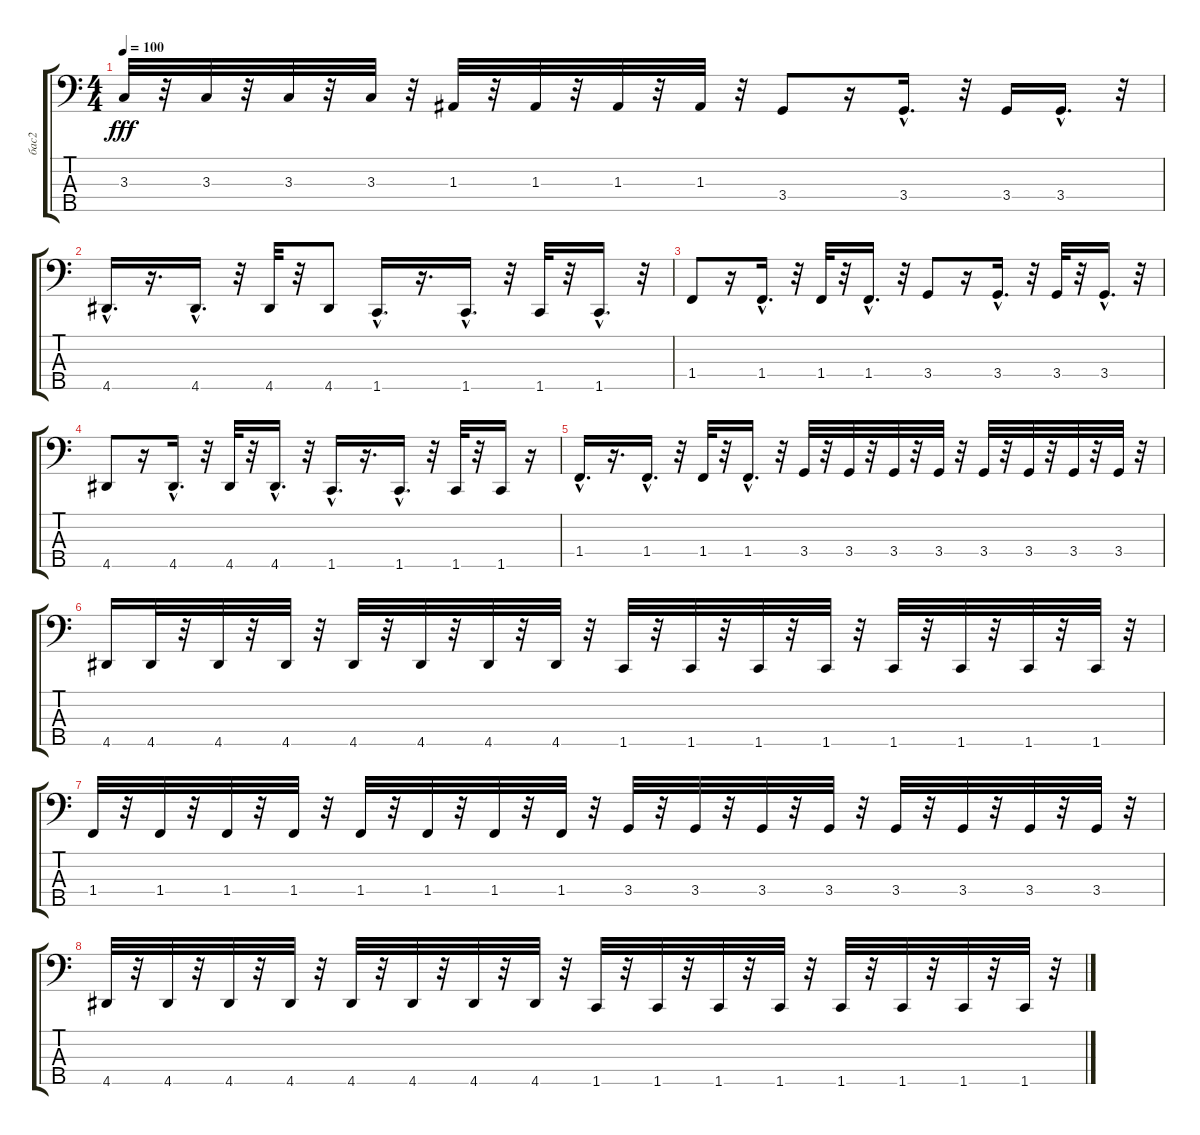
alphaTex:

\track ("бас2" "бас2") {instrument electricbassfinger}
\staff {score tabs}
\tuning (G2 D2 A1 E1 B0) {hide}
\ts (4 4)
\tempo 100
\clef f4
\ks c
3.3.32{dy fff} r.32 3.3.32 r.32 3.3.32 r.32 3.3.32 r.32 1.3.32 r.32 1.3.32 r.32 1.3.32 r.32 1.3.32 r.32 3.4.8 r.16 3.4{hac}.16{d} r.32 3.4.16 3.4{hac}.16{d} r.32 |
4.5{hac}.16{d} r.16{d} 4.5{hac}.16{d} r.32 4.5.32 r.32 4.5.8 1.5{hac}.16{d} r.16{d} 1.5{hac}.16{d} r.32 1.5.32 r.32 1.5{hac}.16{d} r.32 |
1.4.8 r.16 1.4{hac}.16{d} r.32 1.4.32 r.32 1.4{hac}.16{d} r.32 3.4.8 r.16 3.4{hac}.16{d} r.32 3.4.32 r.32 3.4{hac}.16{d} r.32 |
4.5.8 r.16 4.5{hac}.16{d} r.32 4.5.32 r.32 4.5{hac}.16{d} r.32 1.5{hac}.16{d} r.16{d} 1.5{hac}.16{d} r.32 1.5.32 r.32 1.5.16 r.16 |
1.4{hac}.16{d} r.16{d} 1.4{hac}.16{d} r.32 1.4.32 r.32 1.4{hac}.16{d} r.32 3.4.32 r.32 3.4.32 r.32 3.4.32 r.32 3.4.32 r.32 3.4.32 r.32 3.4.32 r.32 3.4.32 r.32 3.4.32 r.32 |
4.5.16 4.5.32 r.32 4.5.32 r.32 4.5.32 r.32 4.5.32 r.32 4.5.32 r.32 4.5.32 r.32 4.5.32 r.32 1.5.32 r.32 1.5.32 r.32 1.5.32 r.32 1.5.32 r.32 1.5.32 r.32 1.5.32 r.32 1.5.32 r.32 1.5.32 r.32 |
1.4.32 r.32 1.4.32 r.32 1.4.32 r.32 1.4.32 r.32 1.4.32 r.32 1.4.32 r.32 1.4.32 r.32 1.4.32 r.32 3.4.32 r.32 3.4.32 r.32 3.4.32 r.32 3.4.32 r.32 3.4.32 r.32 3.4.32 r.32 3.4.32 r.32 3.4.32 r.32 |
4.5.32 r.32 4.5.32 r.32 4.5.32 r.32 4.5.32 r.32 4.5.32 r.32 4.5.32 r.32 4.5.32 r.32 4.5.32 r.32 1.5.32 r.32 1.5.32 r.32 1.5.32 r.32 1.5.32 r.32 1.5.32 r.32 1.5.32 r.32 1.5.32 r.32 1.5.32 r.32
